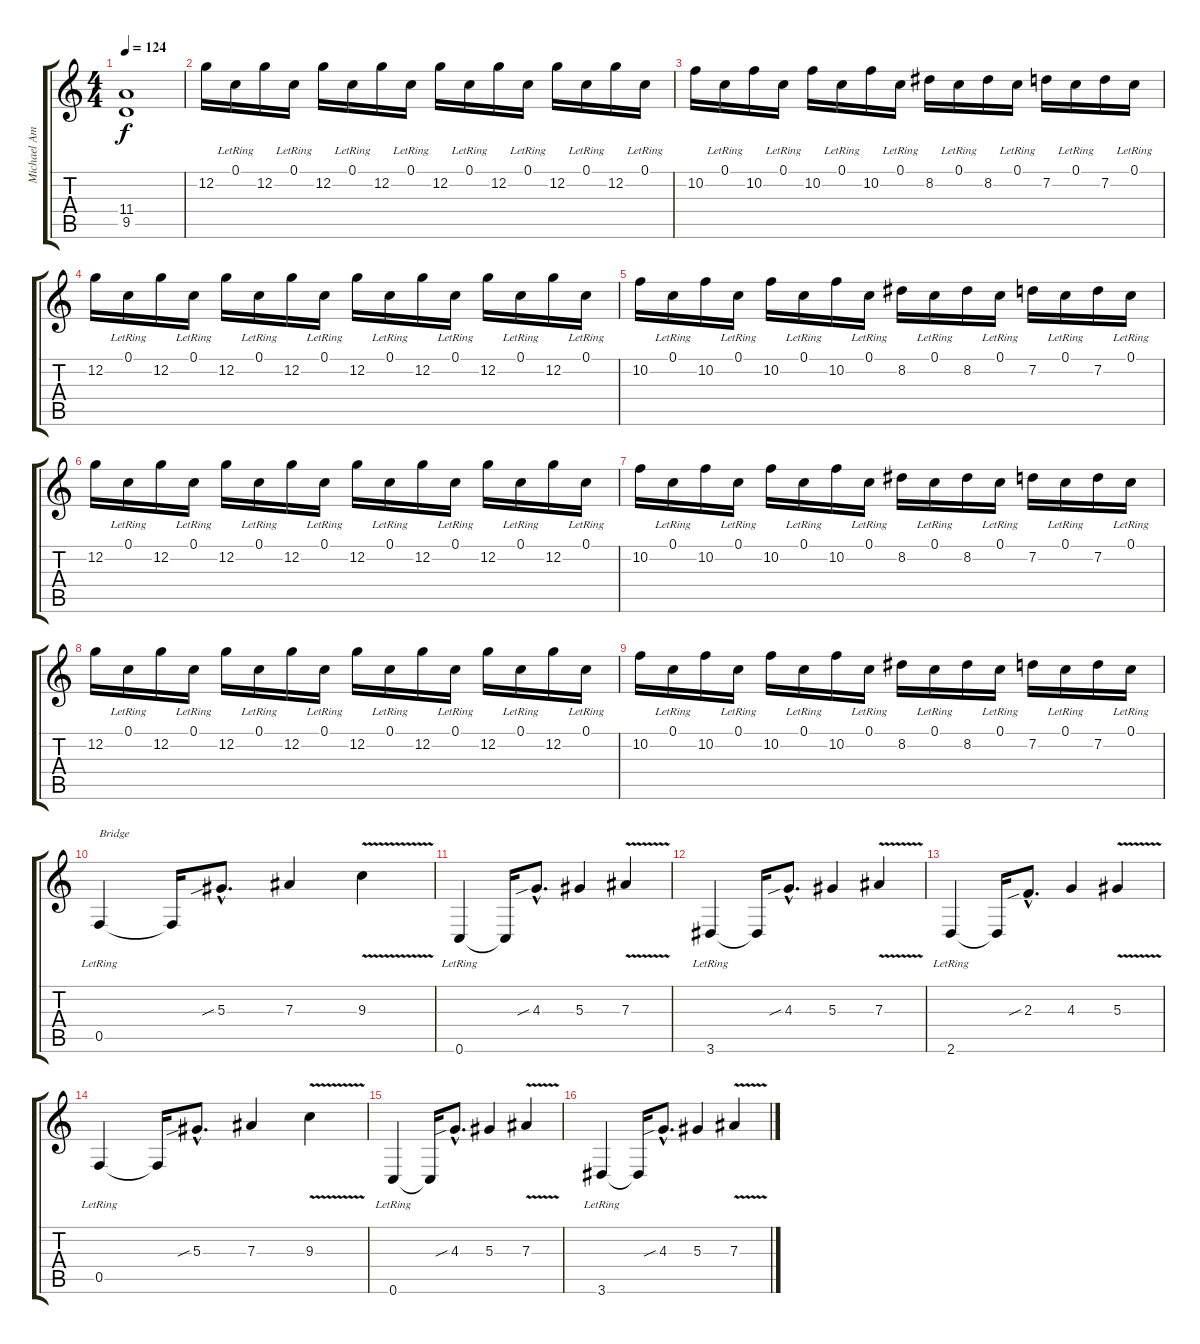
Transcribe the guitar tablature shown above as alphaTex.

\track ("Michael Amott" "Michael Am") {instrument distortionguitar}
\staff {score tabs}
\tuning (C4 G3 Eb3 Bb2 F2 C2) {hide}
\ts (4 4)
\tempo 124
\clef g2
\ks c
(11.4 9.5).1{dy f} |
12.2.16 0.1{lr}.16 12.2.16 0.1{lr}.16 12.2.16 0.1{lr}.16 12.2.16 0.1{lr}.16 12.2.16 0.1{lr}.16 12.2.16 0.1{lr}.16 12.2.16 0.1{lr}.16 12.2.16 0.1{lr}.16 |
10.2.16 0.1{lr}.16 10.2.16 0.1{lr}.16 10.2.16 0.1{lr}.16 10.2.16 0.1{lr}.16 8.2.16 0.1{lr}.16 8.2.16 0.1{lr}.16 7.2.16 0.1{lr}.16 7.2.16 0.1{lr}.16 |
12.2.16 0.1{lr}.16 12.2.16 0.1{lr}.16 12.2.16 0.1{lr}.16 12.2.16 0.1{lr}.16 12.2.16 0.1{lr}.16 12.2.16 0.1{lr}.16 12.2.16 0.1{lr}.16 12.2.16 0.1{lr}.16 |
10.2.16 0.1{lr}.16 10.2.16 0.1{lr}.16 10.2.16 0.1{lr}.16 10.2.16 0.1{lr}.16 8.2.16 0.1{lr}.16 8.2.16 0.1{lr}.16 7.2.16 0.1{lr}.16 7.2.16 0.1{lr}.16 |
12.2.16 0.1{lr}.16 12.2.16 0.1{lr}.16 12.2.16 0.1{lr}.16 12.2.16 0.1{lr}.16 12.2.16 0.1{lr}.16 12.2.16 0.1{lr}.16 12.2.16 0.1{lr}.16 12.2.16 0.1{lr}.16 |
10.2.16 0.1{lr}.16 10.2.16 0.1{lr}.16 10.2.16 0.1{lr}.16 10.2.16 0.1{lr}.16 8.2.16 0.1{lr}.16 8.2.16 0.1{lr}.16 7.2.16 0.1{lr}.16 7.2.16 0.1{lr}.16 |
12.2.16 0.1{lr}.16 12.2.16 0.1{lr}.16 12.2.16 0.1{lr}.16 12.2.16 0.1{lr}.16 12.2.16 0.1{lr}.16 12.2.16 0.1{lr}.16 12.2.16 0.1{lr}.16 12.2.16 0.1{lr}.16 |
10.2.16 0.1{lr}.16 10.2.16 0.1{lr}.16 10.2.16 0.1{lr}.16 10.2.16 0.1{lr}.16 8.2.16 0.1{lr}.16 8.2.16 0.1{lr}.16 7.2.16 0.1{lr}.16 7.2.16 0.1{lr}.16 |
0.5{lr}.4{txt "Bridge"} 0.5{t}.16 5.3{sib hac}.8{d} 7.3.4 9.3{v}.4 |
0.6{lr}.4 0.6{t}.16 4.3{sib hac}.8{d} 5.3.4 7.3{v}.4 |
3.6{lr}.4 3.6{t}.16 4.3{sib hac}.8{d} 5.3.4 7.3{v}.4 |
2.6{lr}.4 2.6{t}.16 2.3{sib hac}.8{d} 4.3.4 5.3{v}.4 |
0.5{lr}.4 0.5{t}.16 5.3{sib hac}.8{d} 7.3.4 9.3{v}.4 |
0.6{lr}.4 0.6{t}.16 4.3{sib hac}.8{d} 5.3.4 7.3{v}.4 |
3.6{lr}.4 3.6{t}.16 4.3{sib hac}.8{d} 5.3.4 7.3{v}.4
